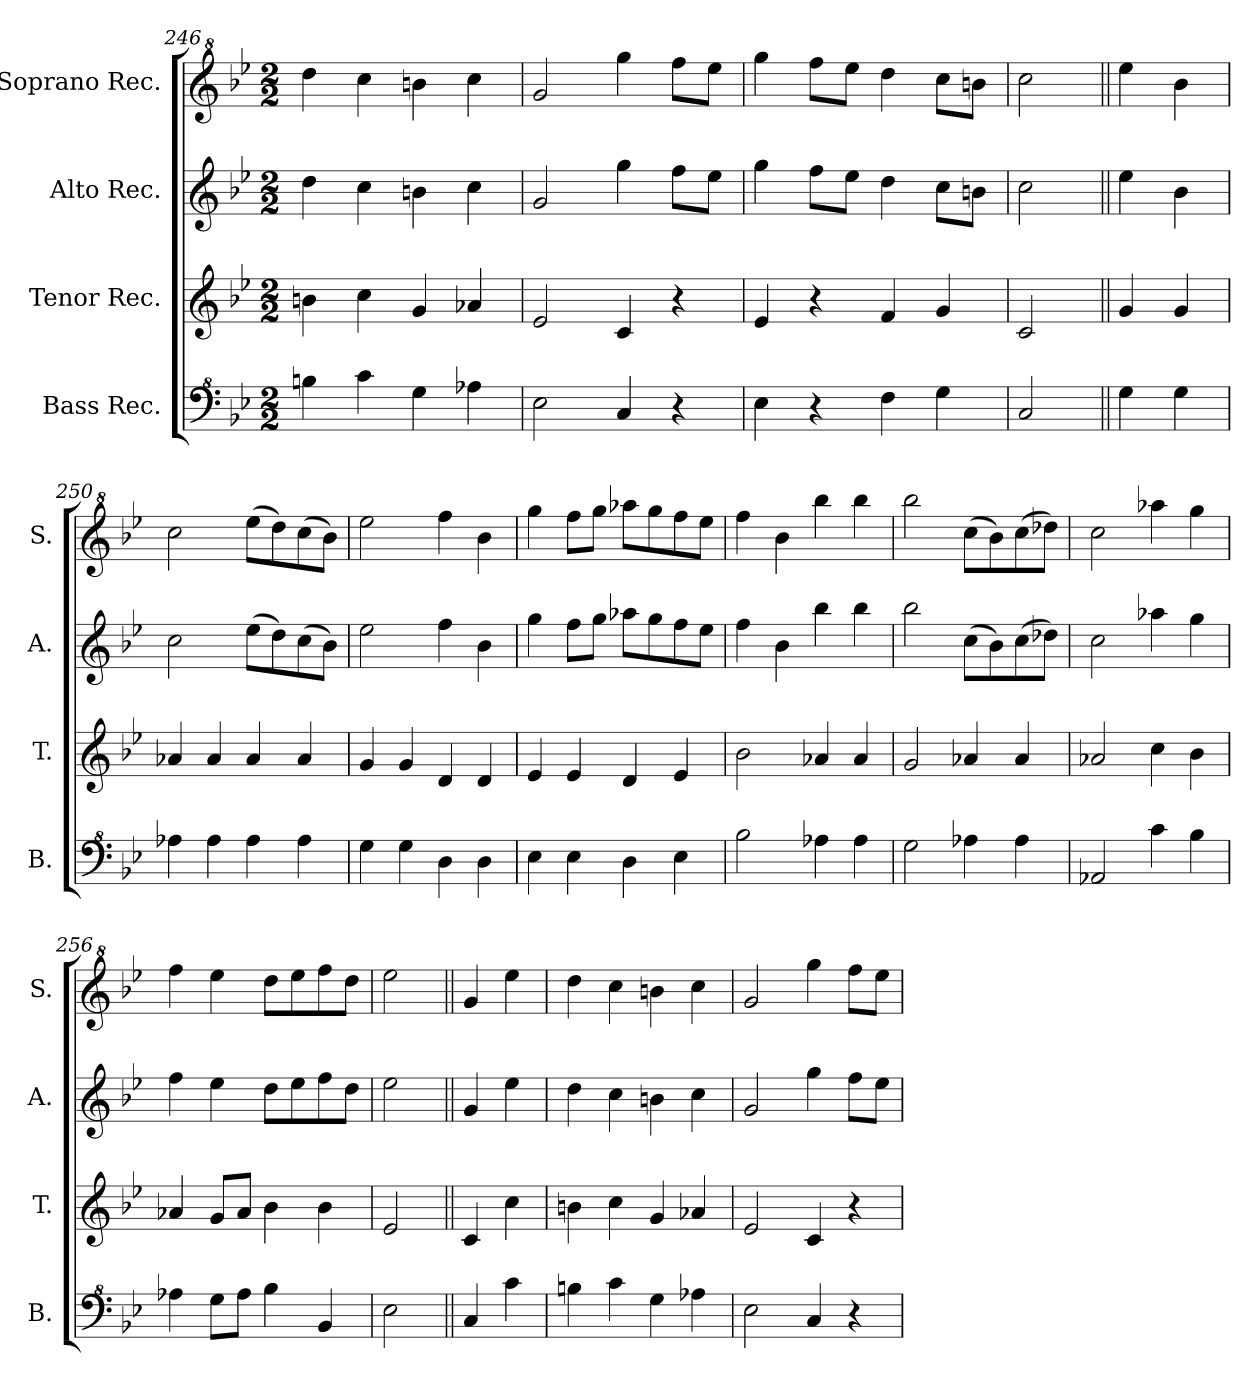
**kern	**kern	**kern	**kern
*part4	*part3	*part2	*part1
*staff4	*staff3	*staff2	*staff1
*I"Bass Rec.	*I"Tenor Rec.	*I"Alto Rec.	*I"Soprano Rec.
*I'B.	*I'T.	*I'A.	*I'S.
*clefF^4	*clefG2	*clefG2	*clefG^2
*k[b-e-]	*k[b-e-]	*k[b-e-]	*k[b-e-]
*M2/2	*M2/2	*M2/2	*M2/2
=246	=246	=246	=246
4bn\	4bn\	4dd\	4ddd\
4cc\	4cc\	4cc\	4ccc\
4g\	4g/	4bn\	4bbn\
4a-X\	4a-X/	4cc\	4ccc\
=247	=247	=247	=247
2e-\	2e-/	2g/	2gg/
4c/	4c/	4gg\	4ggg\
4r	4r	8ff\L	8fff\L
.	.	8ee-\J	8eee-\J
=248	=248	=248	=248
4e-\	4e-/	4gg\	4ggg\
4r	4r	8ff\L	8fff\L
.	.	8ee-\J	8eee-\J
4f\	4f/	4dd\	4ddd\
4g\	4g/	8cc\L	8ccc\L
.	.	8bn\J	8bbn\J
=249	=249	=249	=249
2c/	2c/	2cc\	2ccc\
=249X12||	=249X12||	=249X12||	=249X12||
4g\	4g/	4ee-\	4eee-\
4g\	4g/	4b-\	4bb-\
!!LO:LB:g=z
=250	=250	=250	=250
4a-X\	4a-X/	2cc\	2ccc\
4a-\	4a-/	.	.
4a-\	4a-/	(8ee-\L	(8eee-\L
.	.	8dd\)	8ddd\)
4a-\	4a-/	(8cc\	(8ccc\
.	.	8b-\J)	8bb-\J)
=251	=251	=251	=251
4g\	4g/	2ee-\	2eee-\
4g\	4g/	.	.
4d\	4d/	4ff\	4fff\
4d\	4d/	4b-\	4bb-\
=252	=252	=252	=252
4e-\	4e-/	4gg\	4ggg\
4e-\	4e-/	8ff\L	8fff\L
.	.	8gg\J	8ggg\J
4d\	4d/	8aa-X\L	8aaa-X\L
.	.	8gg\	8ggg\
4e-\	4e-/	8ff\	8fff\
.	.	8ee-\J	8eee-\J
=253	=253	=253	=253
2b-\	2b-\	4ff\	4fff\
.	.	4b-\	4bb-\
4a-X\	4a-X/	4bb-\	4bbb-\
4a-\	4a-/	4bb-\	4bbb-\
=254	=254	=254	=254
2g\	2g/	2bb-\	2bbb-\
4a-X\	4a-X/	(8cc\L	(8ccc\L
.	.	8b-\)	8bb-\)
4a-\	4a-/	(8cc\	(8ccc\
.	.	8dd-X\J)	8ddd-X\J)
=255	=255	=255	=255
2A-X/	2a-X/	2cc\	2ccc\
4cc\	4cc\	4aa-X\	4aaa-X\
4b-\	4b-\	4gg\	4ggg\
=256	=256	=256	=256
4a-X\	4a-X/	4ff\	4fff\
8g\L	8g/L	4ee-\	4eee-\
8a-\J	8a-/J	.	.
4b-\	4b-\	8dd\L	8ddd\L
.	.	8ee-\	8eee-\
4B-/	4b-\	8ff\	8fff\
.	.	8dd\J	8ddd\J
=257	=257	=257	=257
2e-\	2e-/	2ee-\	2eee-\
=258||	=258||	=258||	=258||
4c/	4c/	4g/	4gg/
4cc\	4cc\	4ee-\	4eee-\
=259	=259	=259	=259
4bn\	4bn\	4dd\	4ddd\
4cc\	4cc\	4cc\	4ccc\
4g\	4g/	4bn\	4bbn\
4a-X\	4a-X/	4cc\	4ccc\
=260	=260	=260	=260
2e-\	2e-/	2g/	2gg/
4c/	4c/	4gg\	4ggg\
4r	4r	8ff\L	8fff\L
.	.	8ee-\J	8eee-\J
=	=	=	=
*-	*-	*-	*-
